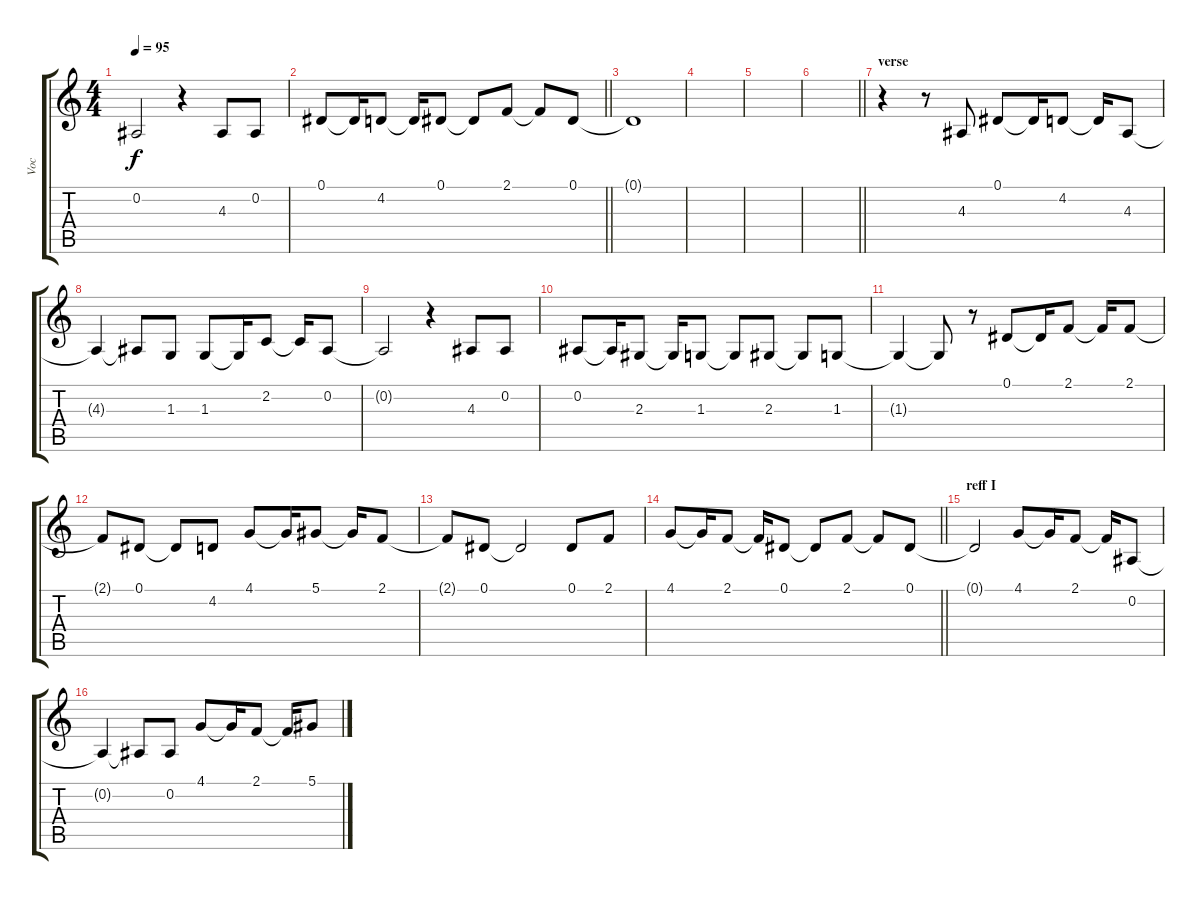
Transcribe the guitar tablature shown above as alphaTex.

\track ("Voc" "Voc") {instrument altosax}
\staff {score tabs}
\tuning (Eb4 Bb3 Gb3 Db3 Ab2 Eb2) {hide}
\ts (4 4)
\tempo 95
\clef g2
\ks c
0.2{t}.2{dy f} r.4 4.3.8 0.2.8 |
\barLineRight lightlight
0.1.8 0.1{t}.16 4.2.8 4.2{t}.16 0.1.8 0.1{t}.8 2.1.8 2.1{t}.8 0.1.8 |
\section ("" "")
0.1{t}.1 |
|
|
\barLineRight lightlight
|
\section ("" "verse")
r.4 r.8 4.3.8 0.1.8 0.1{t}.16 4.2.8 4.2{t}.16 4.3.8 |
4.3{t}.4 4.3{t}.8 1.3.8 1.3.8 1.3{t}.16 2.2.8 2.2{t}.16 0.2.8 |
0.2{t}.2 r.4 4.3.8 0.2.8 |
0.2.8 0.2{t}.16 2.3.8 2.3{t}.16 1.3.8 1.3{t}.8 2.3.8 2.3{t}.8 1.3.8 |
1.3{t}.4 1.3{t}.8 r.8 0.1.8 0.1{t}.16 2.1.8 2.1{t}.16 2.1.8 |
2.1{t}.8 0.1.8 0.1{t}.8 4.2.8 4.1.8 4.1{t}.16 5.1.8 5.1{t}.16 2.1.8 |
2.1{t}.8 0.1.8 0.1{t}.2 0.1.8 2.1.8 |
\barLineRight lightlight
4.1.8 4.1{t}.16 2.1.8 2.1{t}.16 0.1.8 0.1{t}.8 2.1.8 2.1{t}.8 0.1.8 |
\section ("" "reff I")
0.1{t}.2 4.1.8 4.1{t}.16 2.1.8 2.1{t}.16 0.2.8 |
0.2{t}.4 0.2{t}.8 0.2.8 4.1.8 4.1{t}.16 2.1.8 2.1{t}.16 5.1.8
